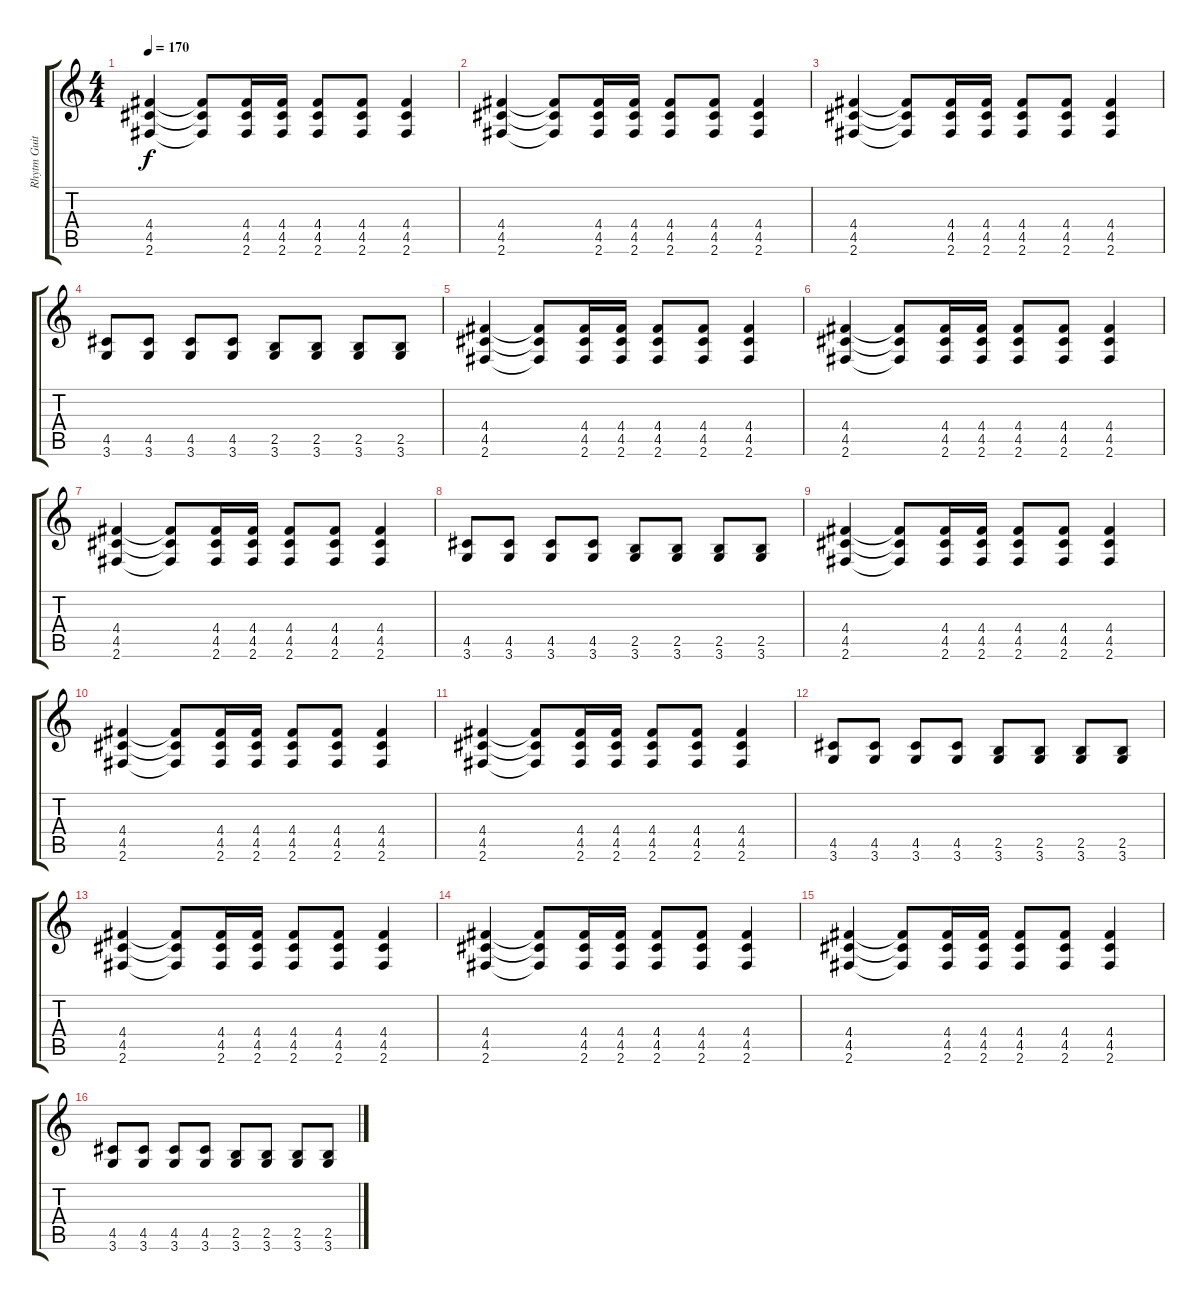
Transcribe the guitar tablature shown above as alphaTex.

\track ("Rhytm Guitar 1" "Rhytm Guit") {instrument distortionguitar}
\staff {score tabs}
\tuning (E4 B3 G3 D3 A2 E2) {hide}
\ts (4 4)
\tempo 170
\clef g2
\ks c
(4.4 4.5 2.6).4{dy f} (4.4{t} 4.5{t} 2.6{t}).8 (4.4 4.5 2.6).16 (4.4 4.5 2.6).16 (4.4 4.5 2.6).8 (4.4 4.5 2.6).8 (4.4 4.5 2.6).4 |
(4.4 4.5 2.6).4 (4.4{t} 4.5{t} 2.6{t}).8 (4.4 4.5 2.6).16 (4.4 4.5 2.6).16 (4.4 4.5 2.6).8 (4.4 4.5 2.6).8 (4.4 4.5 2.6).4 |
(4.4 4.5 2.6).4 (4.4{t} 4.5{t} 2.6{t}).8 (4.4 4.5 2.6).16 (4.4 4.5 2.6).16 (4.4 4.5 2.6).8 (4.4 4.5 2.6).8 (4.4 4.5 2.6).4 |
(4.5 3.6).8 (4.5 3.6).8 (4.5 3.6).8 (4.5 3.6).8 (2.5 3.6).8 (2.5 3.6).8 (2.5 3.6).8 (2.5 3.6).8 |
(4.4 4.5 2.6).4 (4.4{t} 4.5{t} 2.6{t}).8 (4.4 4.5 2.6).16 (4.4 4.5 2.6).16 (4.4 4.5 2.6).8 (4.4 4.5 2.6).8 (4.4 4.5 2.6).4 |
(4.4 4.5 2.6).4 (4.4{t} 4.5{t} 2.6{t}).8 (4.4 4.5 2.6).16 (4.4 4.5 2.6).16 (4.4 4.5 2.6).8 (4.4 4.5 2.6).8 (4.4 4.5 2.6).4 |
(4.4 4.5 2.6).4 (4.4{t} 4.5{t} 2.6{t}).8 (4.4 4.5 2.6).16 (4.4 4.5 2.6).16 (4.4 4.5 2.6).8 (4.4 4.5 2.6).8 (4.4 4.5 2.6).4 |
(4.5 3.6).8 (4.5 3.6).8 (4.5 3.6).8 (4.5 3.6).8 (2.5 3.6).8 (2.5 3.6).8 (2.5 3.6).8 (2.5 3.6).8 |
(4.4 4.5 2.6).4 (4.4{t} 4.5{t} 2.6{t}).8 (4.4 4.5 2.6).16 (4.4 4.5 2.6).16 (4.4 4.5 2.6).8 (4.4 4.5 2.6).8 (4.4 4.5 2.6).4 |
(4.4 4.5 2.6).4 (4.4{t} 4.5{t} 2.6{t}).8 (4.4 4.5 2.6).16 (4.4 4.5 2.6).16 (4.4 4.5 2.6).8 (4.4 4.5 2.6).8 (4.4 4.5 2.6).4 |
(4.4 4.5 2.6).4 (4.4{t} 4.5{t} 2.6{t}).8 (4.4 4.5 2.6).16 (4.4 4.5 2.6).16 (4.4 4.5 2.6).8 (4.4 4.5 2.6).8 (4.4 4.5 2.6).4 |
(4.5 3.6).8 (4.5 3.6).8 (4.5 3.6).8 (4.5 3.6).8 (2.5 3.6).8 (2.5 3.6).8 (2.5 3.6).8 (2.5 3.6).8 |
(4.4 4.5 2.6).4 (4.4{t} 4.5{t} 2.6{t}).8 (4.4 4.5 2.6).16 (4.4 4.5 2.6).16 (4.4 4.5 2.6).8 (4.4 4.5 2.6).8 (4.4 4.5 2.6).4 |
(4.4 4.5 2.6).4 (4.4{t} 4.5{t} 2.6{t}).8 (4.4 4.5 2.6).16 (4.4 4.5 2.6).16 (4.4 4.5 2.6).8 (4.4 4.5 2.6).8 (4.4 4.5 2.6).4 |
(4.4 4.5 2.6).4 (4.4{t} 4.5{t} 2.6{t}).8 (4.4 4.5 2.6).16 (4.4 4.5 2.6).16 (4.4 4.5 2.6).8 (4.4 4.5 2.6).8 (4.4 4.5 2.6).4 |
(4.5 3.6).8 (4.5 3.6).8 (4.5 3.6).8 (4.5 3.6).8 (2.5 3.6).8 (2.5 3.6).8 (2.5 3.6).8 (2.5 3.6).8
